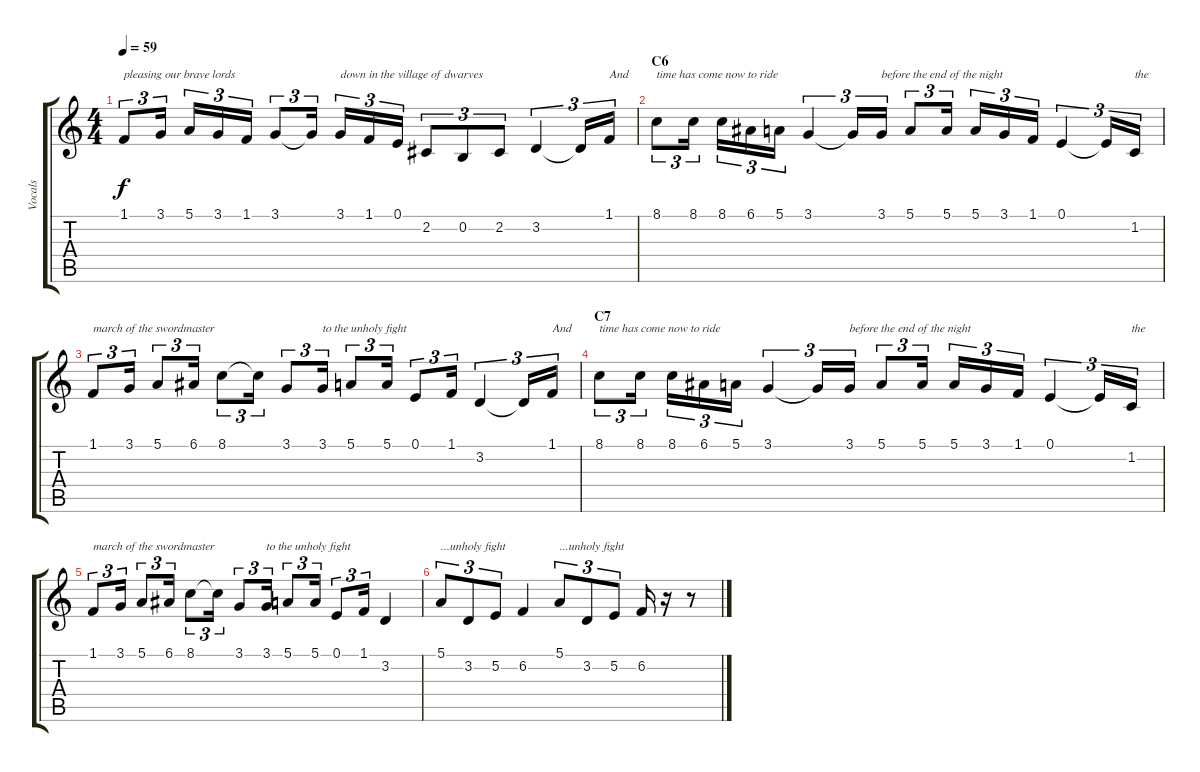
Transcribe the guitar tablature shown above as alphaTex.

\track ("Vocals" "Vocals") {instrument frenchhorn}
\staff {score tabs}
\tuning (E4 B3 G3 D3 A2 E2) {hide}
\ts (4 4)
\tempo 59
\clef g2
\ks c
1.1.8{tu (3 2) txt "pleasing our brave lords" dy f} 3.1.16{tu (3 2)} 5.1.16{tu (3 2)} 3.1.16{tu (3 2)} 1.1.16{tu (3 2)} 3.1.8{tu (3 2)} 3.1{t}.16{tu (3 2)} 3.1.16{tu (3 2) txt "down in the village of dwarves"} 1.1.16{tu (3 2)} 0.1.16{tu (3 2)} 2.2.8{tu (3 2)} 0.2.8{tu (3 2)} 2.2.8{tu (3 2)} 3.2.4{tu (3 2)} 3.2{t}.16{tu (3 2)} 1.1.16{tu (3 2) txt "And"} |
\section ("" "C6")
8.1.8{tu (3 2) txt "time has come now to ride"} 8.1.16{tu (3 2)} 8.1.16{tu (3 2)} 6.1.16{tu (3 2)} 5.1.16{tu (3 2)} 3.1.4{tu (3 2)} 3.1{t}.16{tu (3 2)} 3.1.16{tu (3 2) txt "before the end of the night"} 5.1.8{tu (3 2)} 5.1.16{tu (3 2)} 5.1.16{tu (3 2)} 3.1.16{tu (3 2)} 1.1.16{tu (3 2)} 0.1.4{tu (3 2)} 0.1{t}.16{tu (3 2)} 1.2.16{tu (3 2) txt "the"} |
1.1.8{tu (3 2) txt "march of the swordmaster"} 3.1.16{tu (3 2)} 5.1.8{tu (3 2)} 6.1.16{tu (3 2)} 8.1.8{tu (3 2)} 8.1{t}.16{tu (3 2)} 3.1.8{tu (3 2)} 3.1.16{tu (3 2) txt "to the unholy fight "} 5.1.8{tu (3 2)} 5.1.16{tu (3 2)} 0.1.8{tu (3 2)} 1.1.16{tu (3 2)} 3.2.4{tu (3 2)} 3.2{t}.16{tu (3 2)} 1.1.16{tu (3 2) txt "And"} |
\section ("" "C7")
8.1.8{tu (3 2) txt "time has come now to ride"} 8.1.16{tu (3 2)} 8.1.16{tu (3 2)} 6.1.16{tu (3 2)} 5.1.16{tu (3 2)} 3.1.4{tu (3 2)} 3.1{t}.16{tu (3 2)} 3.1.16{tu (3 2) txt "before the end of the night"} 5.1.8{tu (3 2)} 5.1.16{tu (3 2)} 5.1.16{tu (3 2)} 3.1.16{tu (3 2)} 1.1.16{tu (3 2)} 0.1.4{tu (3 2)} 0.1{t}.16{tu (3 2)} 1.2.16{tu (3 2) txt "the"} |
1.1.8{tu (3 2) txt "march of the swordmaster"} 3.1.16{tu (3 2)} 5.1.8{tu (3 2)} 6.1.16{tu (3 2)} 8.1.8{tu (3 2)} 8.1{t}.16{tu (3 2)} 3.1.8{tu (3 2)} 3.1.16{tu (3 2) txt "to the unholy fight"} 5.1.8{tu (3 2)} 5.1.16{tu (3 2)} 0.1.8{tu (3 2)} 1.1.16{tu (3 2)} 3.2.4 |
5.1.8{tu (3 2) txt "...unholy fight"} 3.2.8{tu (3 2)} 5.2.8{tu (3 2)} 6.2.4 5.1.8{tu (3 2) txt "...unholy fight"} 3.2.8{tu (3 2)} 5.2.8{tu (3 2)} 6.2.16 r.16 r.8
